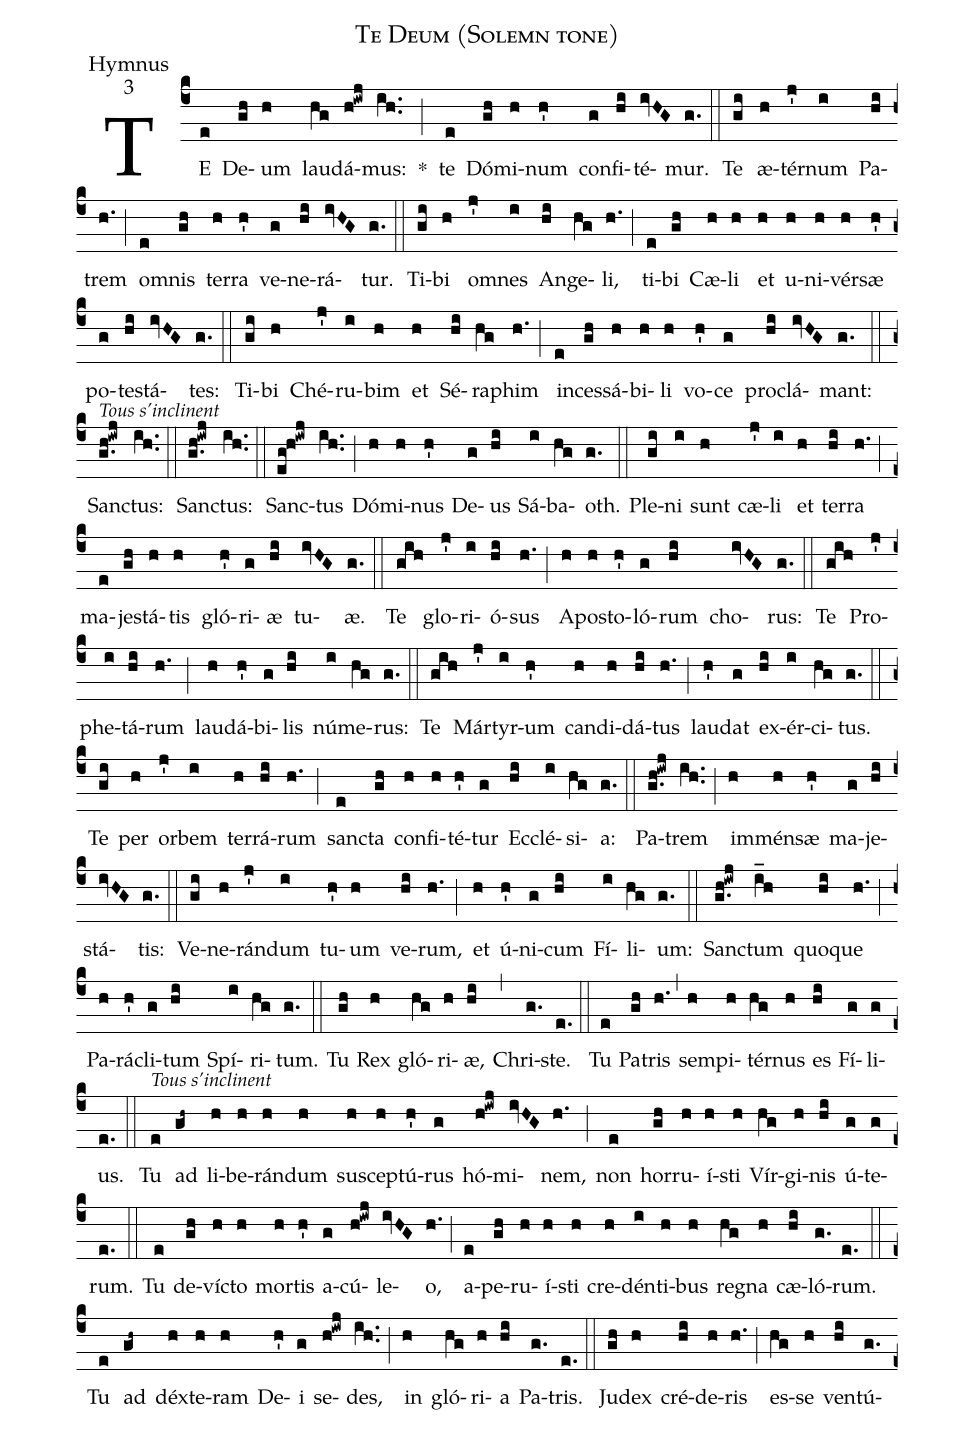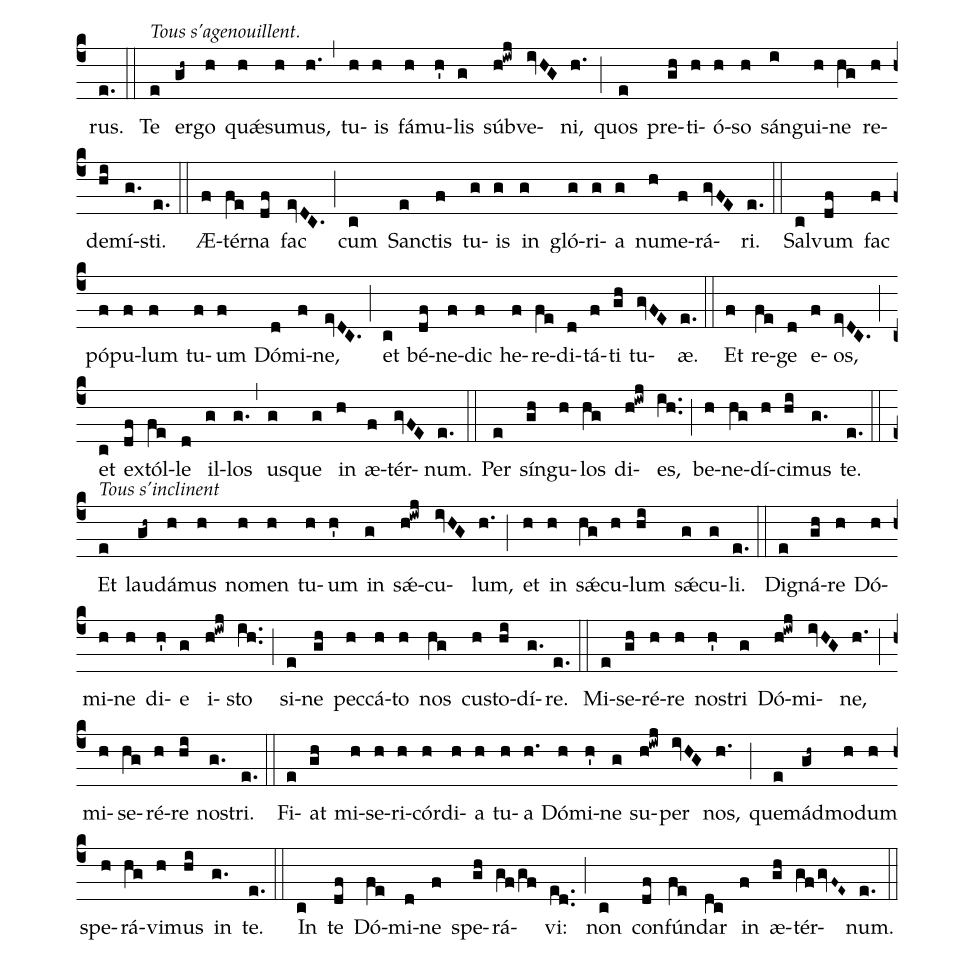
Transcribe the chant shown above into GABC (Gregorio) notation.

name:Te Deum (Solemn tone);
office-part:Hymnus;
mode:3;
%%
(c4) TE(e) De(gh)um(h) lau(hg)dá(h!iwj)mus:(ih..) *(;)
te(e) Dó(gh)mi(h)num(h') con(g)fi(hi)té(ivHG)mur.(g.) (::)
Te(gi) æ(h)tér(j')num(i) Pa(hi)trem(h.) (;)
o(e)mnis(gh) ter(h)ra(h') ve(g)ne(hi)rá(ivHG)tur.(g.) (::)
Ti(gi)bi(h) o(j')mnes(i) An(hi)ge(hg)li,(h.) (;)
ti(e)bi(gh) Cæ(h)li(h) et(h) u(h)ni(h)vér(h)sæ(h') po(g)te(hi)stá(ivHG)tes:(g.) (::)
Ti(gi)bi(h) Ché(j')ru(i)bim(h) et(h) Sé(hi)ra(hg)phim(h.) (;)
in(e)ces(gh)sá(h)bi(h)li(h) vo(h')ce(g) pro(hi)clá(ivHG)mant:(g.) (::)
<alt>Tous s'inclinent</alt> Sanc(g.h!iwj)tus:(ih..) (::) Sanc(g.h!iwj)tus:(ih..) (::)
Sanc(eg!h!iwj)tus(ih..) (;) Dó(h)mi(h)nus(h') De(g)us(hi) Sá(i)ba(hg)oth.(g.) (::)
Ple(gi)ni(i) sunt(h) cæ(j')li(i) et(h) ter(hi)ra(h.) (;)
ma(e)je(gh)stá(h)tis(h) gló(h')ri(g)æ(hi) tu(ivHG)æ.(g.) (::)
Te(gih) glo(j')ri(i)ó(hi)sus(h.) (;) A(h)po(h)sto(h')ló(g)rum(hi) cho(ivHG)rus:(g.) (::)
Te(gih) Pro(j')phe(i)tá(hi)rum(h.) (;) lau(h)dá(h')bi(g)lis(hi) nú(i)me(hg)rus:(g.) (::)
Te(gih) Már(j')tyr(i)um(h') can(h)di(h)dá(hi)tus(h.) (;)
lau(h')dat(g) ex(hi)ér(i)ci(hg)tus.(g.) (::)
Te(gi) per(h) or(j')bem(i) ter(h)rá(hi)rum(h.) (;)
sanc(e)ta(gh) con(h)fi(h)té(h')tur(g) Ec(hi)clé(i)si(hg)a:(g.) (::)
Pa(g.h!iwj)trem(ih..) (;) im(h)mén(h)sæ(h') ma(g)je(hi)stá(ivHG)tis:(g.) (::)
Ve(gi)ne(h)rán(j')dum(i) tu(h')um(h) ve(hi)rum,(h.) (;)
et(h) ú(h')ni(g)cum(hi) Fí(i)li(hg)um:(g.) (::)
Sanc(g.h!iwj)tum(i_h) quo(hi)que(h.) (;) Pa(h)rá(h')cli(g)tum(hi) Spí(i)ri(hg)tum.(g.) (::)
Tu(gh) Rex(h) gló(hg)ri(h)æ,(hi) (,) Chri(g.)ste.(e.) (::)
Tu(e) Pa(gh)tris(h.) (,) sem(h)pi(h)tér(hg)nus(h) es(hi) Fí(g)li(g)us.(e.) (::)
<alt>Tous s'inclinent</alt>
Tu(e) ad(gh~) li(h)be(h)rán(h)dum(h) su(h)sce(h)ptú(h')rus(g) hó(h!iwj)mi(ivHG)nem,(h.) (;)
non(e) hor(gh)ru(h)í(h)sti(h) Vír(hg)gi(h)nis(hi) ú(g)te(g)rum.(e.) (::)
Tu(e) de(gh)ví(h)cto(h) mor(h)tis(h') a(g)cú(h!iwj)le(ivHG)o,(h.) (;)
a(e)pe(gh)ru(h)í(h)sti(h) cre(h)dén(i)ti(h)bus(h) re(hg)gna(h) cæ(hi)ló(g.)rum.(e.) (::)
Tu(e) ad(gh~) déx(h)te(h)ram(h) De(h')i(g) se(h!iwj)des,(ih..) (;)
in(h) gló(hg)ri(h)a(hi) Pa(g.)tris.(e.) (::)
Ju(gh)dex(h) cré(hi)de(h)ris(h.) (;) es(hg)se(h) ven(hi)tú(g.)rus.(e.) (::)
<alt>Tous s'agenouillent.</alt> Te(e) er(gh~)go(h) qu<sp>'æ</sp>(h)su(h)mus,(h.) (,)
tu(h)is(h) fá(h)mu(h')lis(g) súb(h!iwj)ve(ivHG)ni,(h.) (;)
quos(e) pre(gh)ti(h)ó(h)so(h) sán(i)gui(h)ne(hg) re(h)de(hi)mí(g.)sti.(e.) (::)
Æ(f)tér(fe)na(df) fac(evDC.) (;)
cum(c) Sanc(e)tis(f) tu(g)is(g) in(g) gló(g)ri(g)a(g) nu(h)me(f)rá(gvFE)ri.(e.) (::)
Sal(c)vum(df) fac(f) pó(f)pu(f)lum(f) tu(f)um(f) Dó(d)mi(f)ne,(evDC.) (;)
et(c) bé(df)ne(f)dic(f) he(f)re(fe)di(d)tá(f)ti(gh) tu(gvFE)æ.(e.) (::)
Et(f) re(fe)ge(d) e(f)os,(evDC.) (;)
et(c) ex(df)tól(fe)le(d) il(g)los(g.) (,) us(g)que(g) in(h) æ(f)tér(gvFE)num.(e.) (::)
Per(e) sín(gh)gu(h)los(hg) di(h!iwj)es,(ih..) (;) be(h)ne(hg)dí(h)ci(hi)mus(g.) te.(e.) (::)
<alt>Tous s'inclinent</alt> Et(e) lau(gh~)dá(h)mus(h) no(h)men(h) tu(h)um(h')
in(g) s<sp>'æ</sp>(h!iwj)cu(ivHG)lum,(h.) (;)
et(h) in(h) s<sp>'æ</sp>(hg)cu(h)lum(hi) s<sp>'æ</sp>(g)cu(g)li.(e.) (::)
Di(e)gná(gh)re(h) Dó(h)mi(h)ne(h) di(h')e(g) i(h!iwj)sto(ih..) (;)
si(e)ne(gh) pec(h)cá(h)to(h) nos(hg) cu(h)sto(hi)dí(g.)re.(e.) (::)
Mi(e)se(gh)ré(h)re(h) no(h')stri(g) Dó(h!iwj)mi(ivHG)ne,(h.) (;)
mi(h)se(hg)ré(h)re(hi) no(g.)stri.(e.) (::)
Fi(e)at(gh) mi(h)se(h)ri(h)cór(h)di(h)a(h) tu(h)a(h.)
Dó(h)mi(h')ne(g) su(h!iwj)per(ivHG) nos,(h.) (;)
que(e)mád(gh~)mo(h)dum(h) spe(h)rá(hg)vi(h)mus(hi) in(g.) te.(e.) (::)
In(c) te(df) Dó(fe)mi(d)ne(f) spe(gh)rá(gf/gf)vi:(ed..) (;)
non(c) con(df)fún(fe)dar(dc) in(f) æ(gh)tér(gfgvF~E~)num.(e.) (::)
